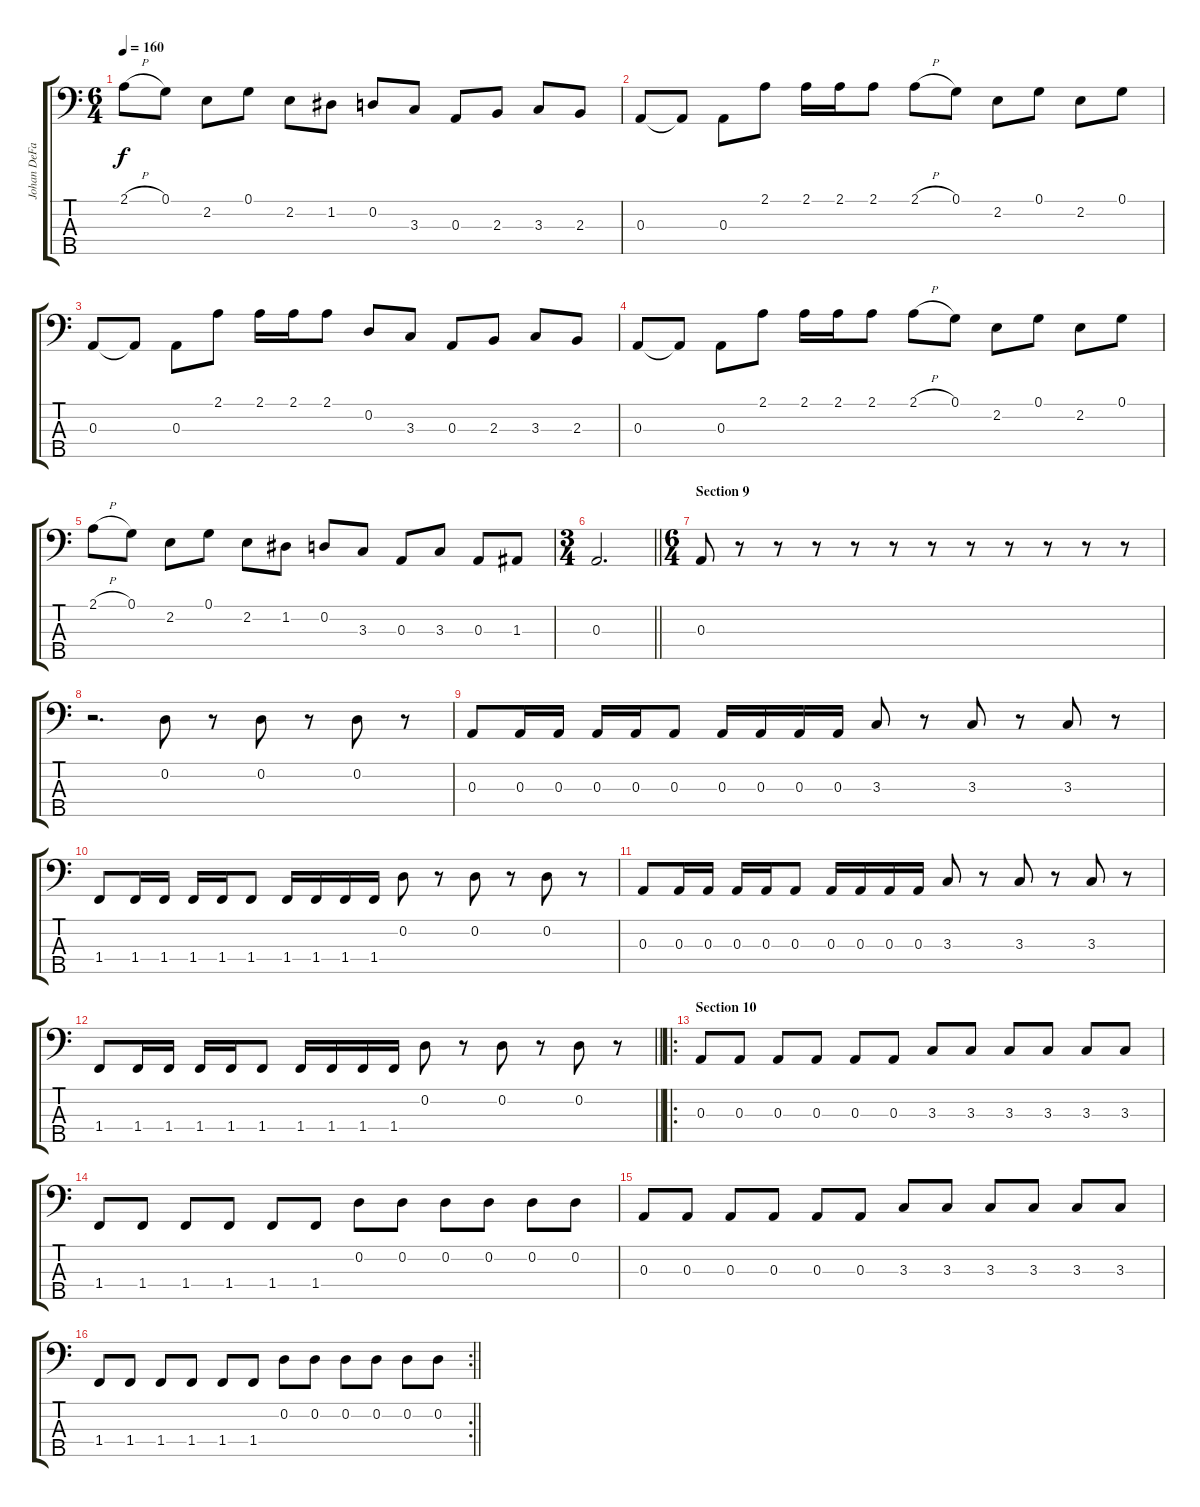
\track ("Johan DeFarfalla" "Johan DeFa") {instrument electricbassfinger}
\staff {score tabs}
\tuning (G2 D2 A1 E1 B0) {hide}
\ts (6 4)
\tempo 160
\clef f4
\ks c
2.1{h}.8{dy f} 0.1.8 2.2.8 0.1.8 2.2.8 1.2.8 0.2.8 3.3.8 0.3.8 2.3.8 3.3.8 2.3.8 |
0.3.8 0.3{t}.8 0.3.8 2.1.8 2.1.16 2.1.16 2.1.8 2.1{h}.8 0.1.8 2.2.8 0.1.8 2.2.8 0.1.8 |
0.3.8 0.3{t}.8 0.3.8 2.1.8 2.1.16 2.1.16 2.1.8 0.2.8 3.3.8 0.3.8 2.3.8 3.3.8 2.3.8 |
0.3.8 0.3{t}.8 0.3.8 2.1.8 2.1.16 2.1.16 2.1.8 2.1{h}.8 0.1.8 2.2.8 0.1.8 2.2.8 0.1.8 |
2.1{h}.8 0.1.8 2.2.8 0.1.8 2.2.8 1.2.8 0.2.8 3.3.8 0.3.8 3.3.8 0.3.8 1.3.8 |
\ts (3 4)
\barLineRight lightlight
0.3.2{d} |
\ts (6 4)
\section ("" "Section 9")
0.3.8 r.8 r.8 r.8 r.8 r.8 r.8 r.8 r.8 r.8 r.8 r.8 |
r.2{d} 0.2.8 r.8 0.2.8 r.8 0.2.8 r.8 |
0.3.8 0.3.16 0.3.16 0.3.16 0.3.16 0.3.8 0.3.16 0.3.16 0.3.16 0.3.16 3.3.8 r.8 3.3.8 r.8 3.3.8 r.8 |
1.4.8 1.4.16 1.4.16 1.4.16 1.4.16 1.4.8 1.4.16 1.4.16 1.4.16 1.4.16 0.2.8 r.8 0.2.8 r.8 0.2.8 r.8 |
0.3.8 0.3.16 0.3.16 0.3.16 0.3.16 0.3.8 0.3.16 0.3.16 0.3.16 0.3.16 3.3.8 r.8 3.3.8 r.8 3.3.8 r.8 |
\barLineRight lightlight
1.4.8 1.4.16 1.4.16 1.4.16 1.4.16 1.4.8 1.4.16 1.4.16 1.4.16 1.4.16 0.2.8 r.8 0.2.8 r.8 0.2.8 r.8 |
\ro
\section ("" "Section 10")
0.3.8 0.3.8 0.3.8 0.3.8 0.3.8 0.3.8 3.3.8 3.3.8 3.3.8 3.3.8 3.3.8 3.3.8 |
1.4.8 1.4.8 1.4.8 1.4.8 1.4.8 1.4.8 0.2.8 0.2.8 0.2.8 0.2.8 0.2.8 0.2.8 |
0.3.8 0.3.8 0.3.8 0.3.8 0.3.8 0.3.8 3.3.8 3.3.8 3.3.8 3.3.8 3.3.8 3.3.8 |
\rc 2
\barLineRight lightlight
1.4.8 1.4.8 1.4.8 1.4.8 1.4.8 1.4.8 0.2.8 0.2.8 0.2.8 0.2.8 0.2.8 0.2.8
